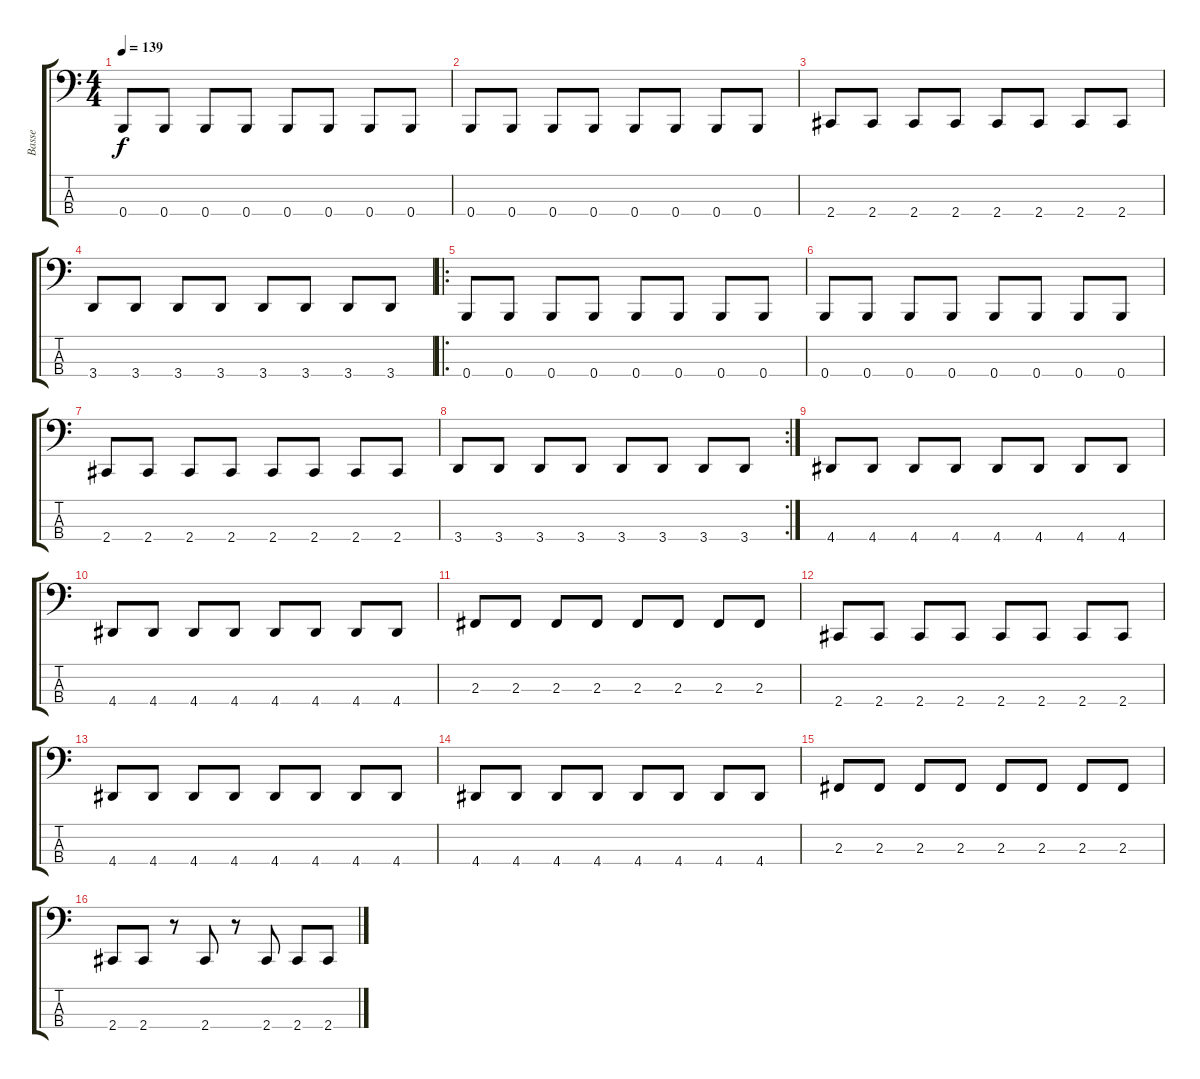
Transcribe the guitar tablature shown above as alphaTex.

\track ("Basse" "Basse") {instrument electricbassfinger}
\staff {score tabs}
\tuning (D2 A1 E1 B0) {hide}
\ts (4 4)
\tempo 139
\clef f4
\ks c
0.4.8{dy f} 0.4.8 0.4.8 0.4.8 0.4.8 0.4.8 0.4.8 0.4.8 |
0.4.8 0.4.8 0.4.8 0.4.8 0.4.8 0.4.8 0.4.8 0.4.8 |
2.4.8 2.4.8 2.4.8 2.4.8 2.4.8 2.4.8 2.4.8 2.4.8 |
3.4.8 3.4.8 3.4.8 3.4.8 3.4.8 3.4.8 3.4.8 3.4.8 |
\ro
0.4.8 0.4.8 0.4.8 0.4.8 0.4.8 0.4.8 0.4.8 0.4.8 |
0.4.8 0.4.8 0.4.8 0.4.8 0.4.8 0.4.8 0.4.8 0.4.8 |
2.4.8 2.4.8 2.4.8 2.4.8 2.4.8 2.4.8 2.4.8 2.4.8 |
\rc 2
3.4.8 3.4.8 3.4.8 3.4.8 3.4.8 3.4.8 3.4.8 3.4.8 |
4.4.8 4.4.8 4.4.8 4.4.8 4.4.8 4.4.8 4.4.8 4.4.8 |
4.4.8 4.4.8 4.4.8 4.4.8 4.4.8 4.4.8 4.4.8 4.4.8 |
2.3.8 2.3.8 2.3.8 2.3.8 2.3.8 2.3.8 2.3.8 2.3.8 |
2.4.8 2.4.8 2.4.8 2.4.8 2.4.8 2.4.8 2.4.8 2.4.8 |
4.4.8 4.4.8 4.4.8 4.4.8 4.4.8 4.4.8 4.4.8 4.4.8 |
4.4.8 4.4.8 4.4.8 4.4.8 4.4.8 4.4.8 4.4.8 4.4.8 |
2.3.8 2.3.8 2.3.8 2.3.8 2.3.8 2.3.8 2.3.8 2.3.8 |
2.4.8 2.4.8 r.8 2.4.8 r.8 2.4.8 2.4.8 2.4.8
